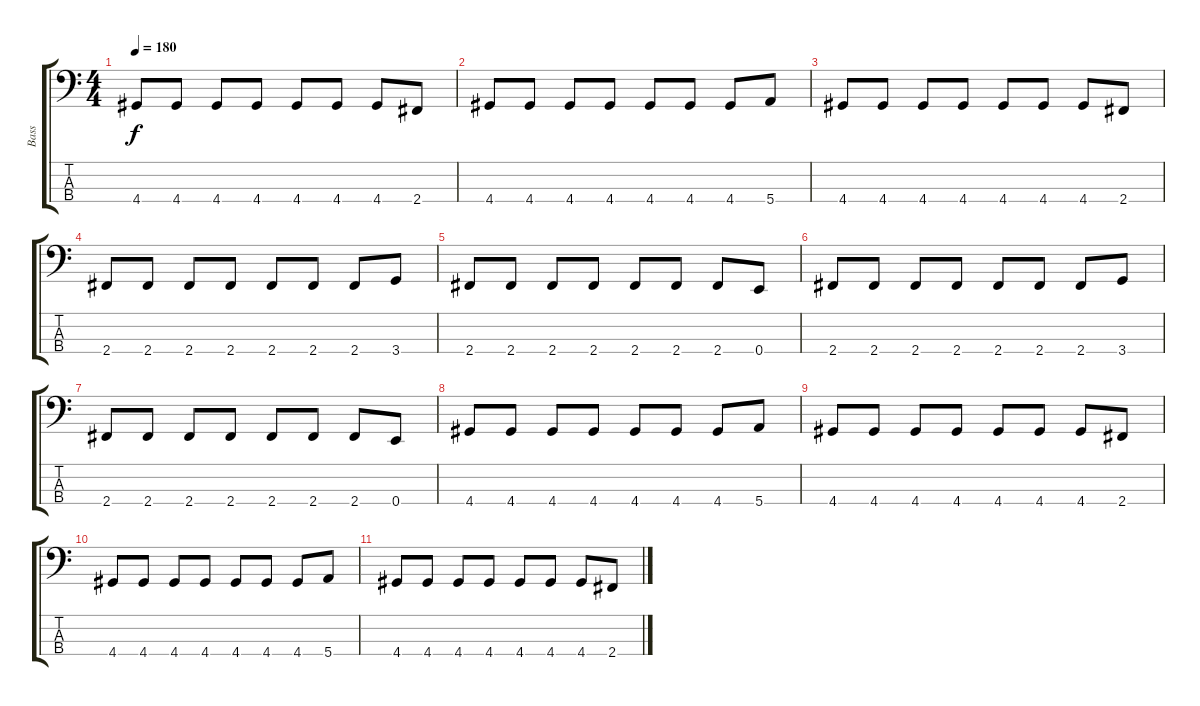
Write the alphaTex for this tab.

\track ("Bass" "Bass") {instrument electricbasspick}
\staff {score tabs}
\tuning (G2 D2 A1 E1) {hide}
\ts (4 4)
\tempo 180
\clef f4
\ks c
4.4.8{dy f} 4.4.8 4.4.8 4.4.8 4.4.8 4.4.8 4.4.8 2.4.8 |
4.4.8 4.4.8 4.4.8 4.4.8 4.4.8 4.4.8 4.4.8 5.4.8 |
4.4.8 4.4.8 4.4.8 4.4.8 4.4.8 4.4.8 4.4.8 2.4.8 |
2.4.8 2.4.8 2.4.8 2.4.8 2.4.8 2.4.8 2.4.8 3.4.8 |
2.4.8 2.4.8 2.4.8 2.4.8 2.4.8 2.4.8 2.4.8 0.4.8 |
2.4.8 2.4.8 2.4.8 2.4.8 2.4.8 2.4.8 2.4.8 3.4.8 |
2.4.8 2.4.8 2.4.8 2.4.8 2.4.8 2.4.8 2.4.8 0.4.8 |
4.4.8 4.4.8 4.4.8 4.4.8 4.4.8 4.4.8 4.4.8 5.4.8 |
4.4.8 4.4.8 4.4.8 4.4.8 4.4.8 4.4.8 4.4.8 2.4.8 |
4.4.8 4.4.8 4.4.8 4.4.8 4.4.8 4.4.8 4.4.8 5.4.8 |
4.4.8 4.4.8 4.4.8 4.4.8 4.4.8 4.4.8 4.4.8 2.4.8
